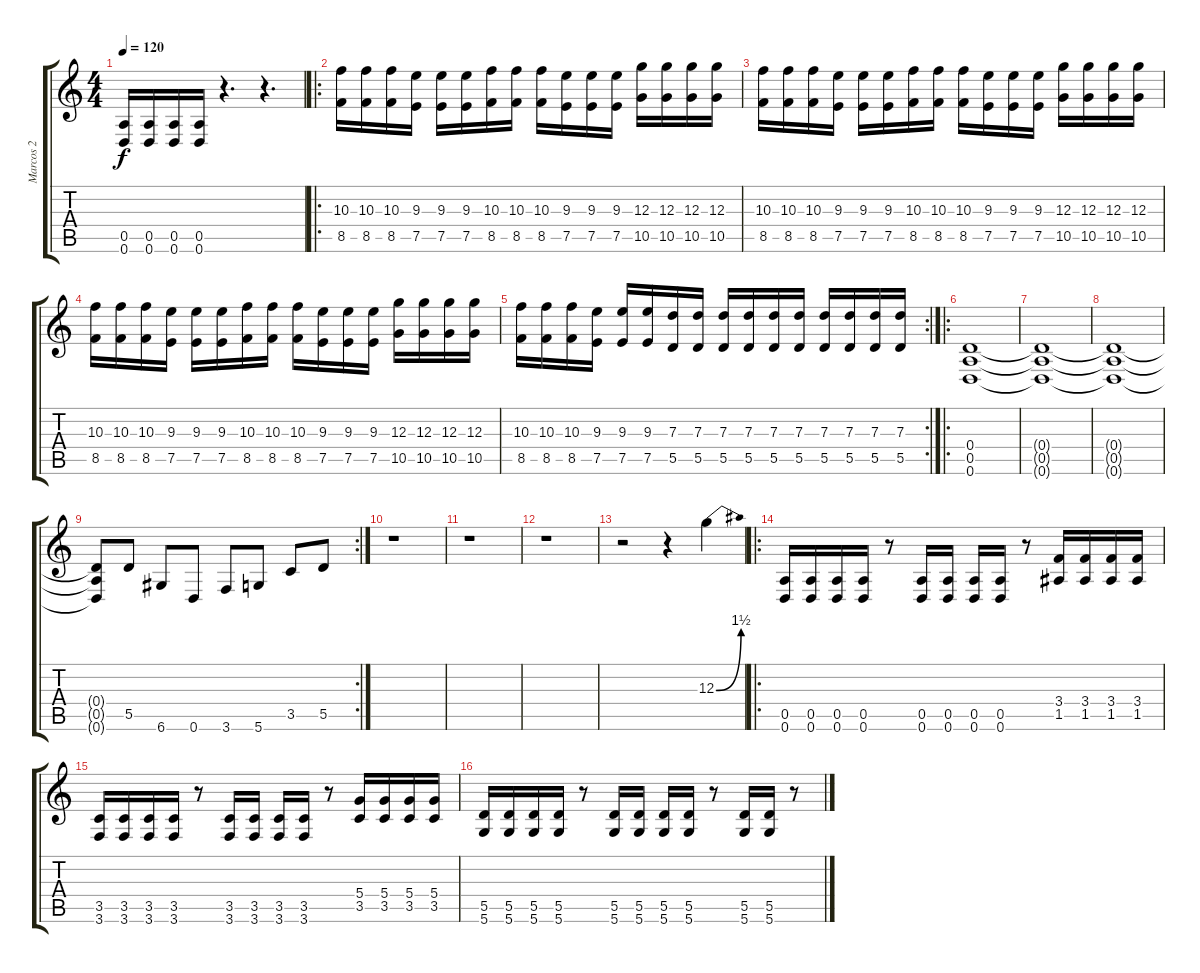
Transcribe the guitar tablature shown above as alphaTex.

\track ("Marcos 2" "Marcos 2") {instrument distortionguitar}
\staff {score tabs}
\tuning (E4 B3 G3 D3 A2 D2) {hide}
\ts (4 4)
\tempo 120
\clef g2
\ks c
(0.5 0.6).16{dy f} (0.5 0.6).16 (0.5 0.6).16 (0.5 0.6).16 r.4{d} r.4{d} |
\ro
(10.3 8.5).16 (10.3 8.5).16 (10.3 8.5).16 (9.3 7.5).16 (9.3 7.5).16 (9.3 7.5).16 (10.3 8.5).16 (10.3 8.5).16 (10.3 8.5).16 (9.3 7.5).16 (9.3 7.5).16 (9.3 7.5).16 (12.3 10.5).16 (12.3 10.5).16 (12.3 10.5).16 (12.3 10.5).16 |
(10.3 8.5).16 (10.3 8.5).16 (10.3 8.5).16 (9.3 7.5).16 (9.3 7.5).16 (9.3 7.5).16 (10.3 8.5).16 (10.3 8.5).16 (10.3 8.5).16 (9.3 7.5).16 (9.3 7.5).16 (9.3 7.5).16 (12.3 10.5).16 (12.3 10.5).16 (12.3 10.5).16 (12.3 10.5).16 |
(10.3 8.5).16 (10.3 8.5).16 (10.3 8.5).16 (9.3 7.5).16 (9.3 7.5).16 (9.3 7.5).16 (10.3 8.5).16 (10.3 8.5).16 (10.3 8.5).16 (9.3 7.5).16 (9.3 7.5).16 (9.3 7.5).16 (12.3 10.5).16 (12.3 10.5).16 (12.3 10.5).16 (12.3 10.5).16 |
\rc 2
(10.3 8.5).16 (10.3 8.5).16 (10.3 8.5).16 (9.3 7.5).16 (9.3 7.5).16 (9.3 7.5).16 (7.3 5.5).16 (7.3 5.5).16 (7.3 5.5).16 (7.3 5.5).16 (7.3 5.5).16 (7.3 5.5).16 (7.3 5.5).16 (7.3 5.5).16 (7.3 5.5).16 (7.3 5.5).16 |
\ro
(0.4 0.5 0.6).1 |
(0.4{t} 0.5{t} 0.6{t}).1 |
(0.4{t} 0.5{t} 0.6{t}).1 |
\rc 2
(0.4{t} 0.5{t} 0.6{t}).8 5.5.8 6.6.8 0.6.8 3.6.8 5.6.8 3.5.8 5.5.8 |
r.1 |
r.1 |
r.1 |
r.2 r.4 12.3{be (bend 0 0 60 6)}.4 |
\ro
(0.5 0.6).16 (0.5 0.6).16 (0.5 0.6).16 (0.5 0.6).16 r.8 (0.5 0.6).16 (0.5 0.6).16 (0.5 0.6).16 (0.5 0.6).16 r.8 (3.4 1.5).16 (3.4 1.5).16 (3.4 1.5).16 (3.4 1.5).16 |
(3.5 3.6).16 (3.5 3.6).16 (3.5 3.6).16 (3.5 3.6).16 r.8 (3.5 3.6).16 (3.5 3.6).16 (3.5 3.6).16 (3.5 3.6).16 r.8 (5.4 3.5).16 (5.4 3.5).16 (5.4 3.5).16 (5.4 3.5).16 |
(5.5 5.6).16 (5.5 5.6).16 (5.5 5.6).16 (5.5 5.6).16 r.8 (5.5 5.6).16 (5.5 5.6).16 (5.5 5.6).16 (5.5 5.6).16 r.8 (5.5 5.6).16 (5.5 5.6).16 r.8
